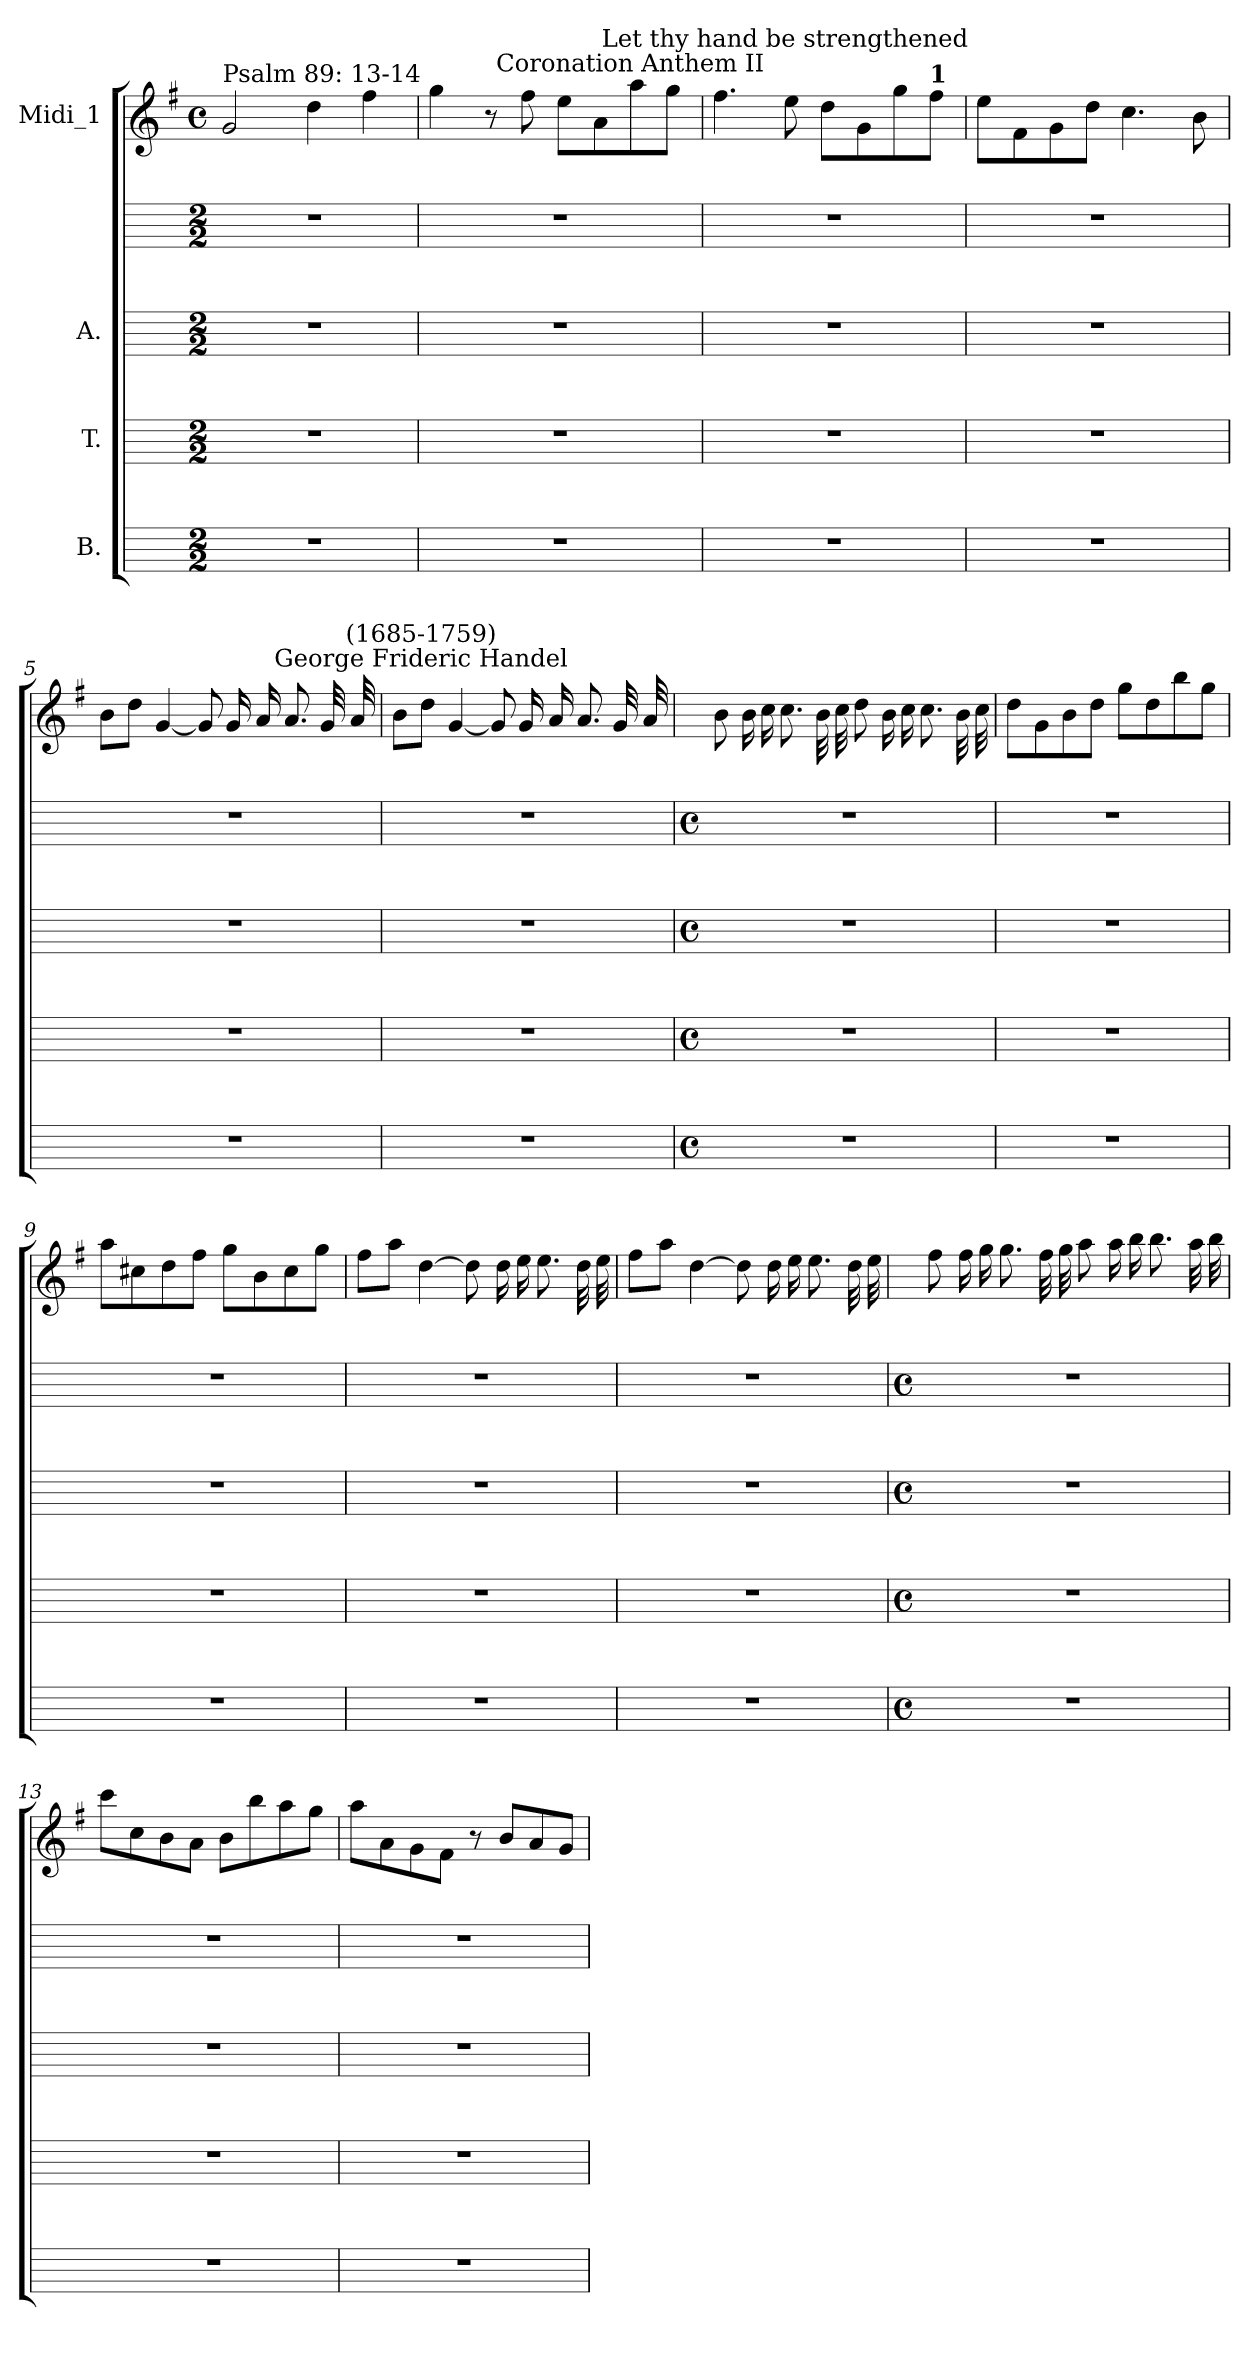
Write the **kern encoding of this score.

**kern	**kern	**kern	**kern	**kern
*part4	*part3	*part2	*part2	*part1
*staff5	*staff4	*staff3	*staff2	*staff1
*I"B.	*I"T.	*I"A.	*	*I"Midi_1
*	*	*	*	*clefG2
*	*	*	*	*k[f#]
*	*	*	*	*G:
*M2/2	*M2/2	*M2/2	*M2/2	*M4/4
*	*	*	*	*met(c)
=1	=1	=1	=1	=1
!	!	!	!	!LO:TX:a:t=Psalm 89&colon; 13-14
1r	1r	1r	1r	2g
.	.	.	.	4dd
.	.	.	.	4ff#
=2	=2	=2	=2	=2
1r	1r	1r	1r	4gg
.	.	.	.	8r
.	.	.	.	8ff#
.	.	.	.	8eeL
.	.	.	.	8a
!	!	!	!	!LO:TX:a:cj:t=Coronation Anthem II
.	.	.	.	8aa
.	.	.	.	8ggJ
=3	=3	=3	=3	=3
1r	1r	1r	1r	4.ff#
!	!	!	!	!LO:TX:a:cj:t=Let thy hand be strengthened
.	.	.	.	8ee
.	.	.	.	8ddL
.	.	.	.	8g
.	.	.	.	8gg
!	!	!	!	!LO:TX:a:B:t=1
.	.	.	.	8ff#J
=4	=4	=4	=4	=4
1r	1r	1r	1r	8eeL
.	.	.	.	8f#
.	.	.	.	8g
.	.	.	.	8ddJ
.	.	.	.	4.cc
.	.	.	.	8b
=5	=5	=5	=5	=5
1r	1r	1r	1r	8bL
.	.	.	.	8ddJ
.	.	.	.	[4g
.	.	.	.	8gL]
.	.	.	.	16gL
.	.	.	.	16a
.	.	.	.	8.a
.	.	.	.	32gLL
.	.	.	.	32aJJJ
=6	=6	=6	=6	=6
1r	1r	1r	1r	8bL
!	!	!	!	!LO:TX:a:cj:t=George Frideric Handel
!	!	!	!	!LO:TX:a:cj:t=(1685-1759)
.	.	.	.	8ddJ
.	.	.	.	[4g
.	.	.	.	8gL]
.	.	.	.	16gL
.	.	.	.	16a
.	.	.	.	8.a
.	.	.	.	32gLL
.	.	.	.	32aJJJ
!!LO:LB:g=z
=7	=7	=7	=7	=7
*M4/4	*M4/4	*M4/4	*M4/4	*
*met(c)	*met(c)	*met(c)	*met(c)	*
1r	1r	1r	1r	8bL
.	.	.	.	16bL
.	.	.	.	16cc
.	.	.	.	8.cc
.	.	.	.	32bLL
.	.	.	.	32ccJJJ
.	.	.	.	8ddL
.	.	.	.	16bL
.	.	.	.	16cc
.	.	.	.	8.cc
.	.	.	.	32bLL
.	.	.	.	32ccJJJ
=8	=8	=8	=8	=8
1r	1r	1r	1r	8ddL
.	.	.	.	8g
.	.	.	.	8b
.	.	.	.	8ddJ
.	.	.	.	8ggL
.	.	.	.	8dd
.	.	.	.	8bb
.	.	.	.	8ggJ
=9	=9	=9	=9	=9
1r	1r	1r	1r	8aaL
.	.	.	.	8cc#X
.	.	.	.	8dd
.	.	.	.	8ff#J
.	.	.	.	8ggL
.	.	.	.	8b
.	.	.	.	8cc#
.	.	.	.	8ggJ
=10	=10	=10	=10	=10
1r	1r	1r	1r	8ff#L
.	.	.	.	8aaJ
.	.	.	.	[4dd
.	.	.	.	8ddL]
.	.	.	.	16ddL
.	.	.	.	16ee
.	.	.	.	8.ee
.	.	.	.	32ddLL
.	.	.	.	32eeJJJ
=11	=11	=11	=11	=11
1r	1r	1r	1r	8ff#L
.	.	.	.	8aaJ
.	.	.	.	[4dd
.	.	.	.	8ddL]
.	.	.	.	16ddL
.	.	.	.	16ee
.	.	.	.	8.ee
.	.	.	.	32ddLL
.	.	.	.	32eeJJJ
!!LO:LB:g=z
=12	=12	=12	=12	=12
*M4/4	*M4/4	*M4/4	*M4/4	*
*met(c)	*met(c)	*met(c)	*met(c)	*
1r	1r	1r	1r	8ff#L
.	.	.	.	16ff#L
.	.	.	.	16gg
.	.	.	.	8.gg
.	.	.	.	32ff#LL
.	.	.	.	32ggJJJ
.	.	.	.	8aaL
.	.	.	.	16aaL
.	.	.	.	16bb
.	.	.	.	8.bb
.	.	.	.	32aaLL
.	.	.	.	32bbJJJ
=13	=13	=13	=13	=13
1r	1r	1r	1r	8cccL
.	.	.	.	8cc
.	.	.	.	8b
.	.	.	.	8aJ
.	.	.	.	8bL
.	.	.	.	8bb
.	.	.	.	8aa
.	.	.	.	8ggJ
=14	=14	=14	=14	=14
1r	1r	1r	1r	8aaL
.	.	.	.	8a
.	.	.	.	8g
.	.	.	.	8f#J
.	.	.	.	8r
.	.	.	.	8bL
.	.	.	.	8a
.	.	.	.	8gJ
=	=	=	=	=
*-	*-	*-	*-	*-
